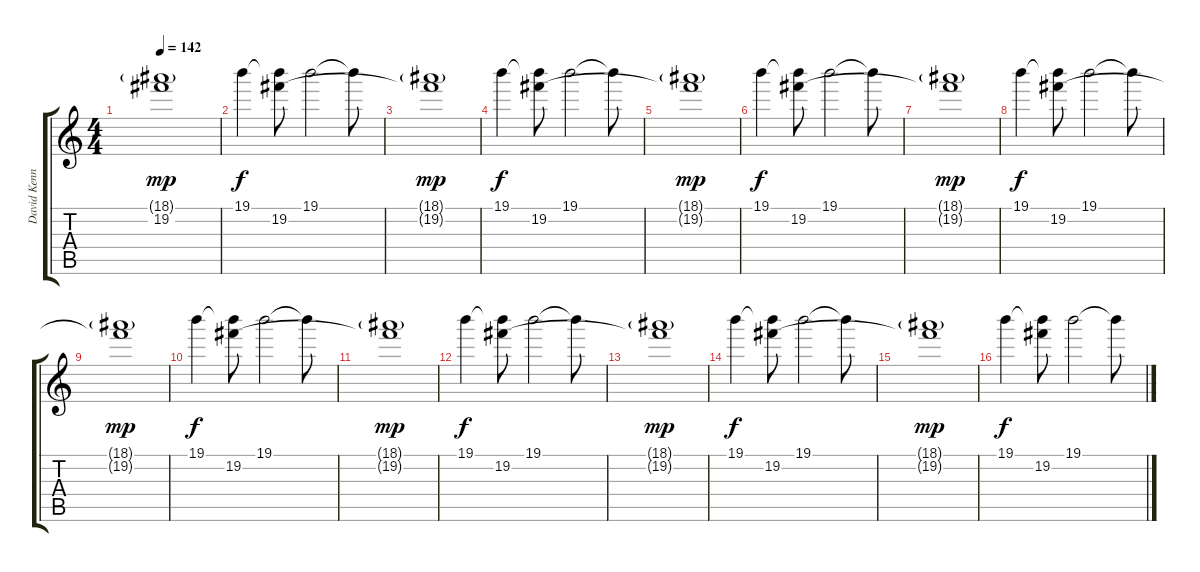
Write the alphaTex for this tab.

\track ("David Kennedy" "David Kenn") {instrument electricguitarclean}
\staff {score tabs}
\tuning (E4 B3 G3 D3 A2 E2) {hide}
\ts (4 4)
\tempo 142
\clef g2
\ks c
(18.1{g} 19.2{t}).1{dy mp} |
19.1.4{dy f} (19.1{t} 19.2).8 19.1.2 19.1{t}.8 |
(18.1{g} 19.2{t}).1{dy mp} |
19.1.4{dy f} (19.1{t} 19.2).8 19.1.2 19.1{t}.8 |
(18.1{g} 19.2{t}).1{dy mp} |
19.1.4{dy f} (19.1{t} 19.2).8 19.1.2 19.1{t}.8 |
(18.1{g} 19.2{t}).1{dy mp} |
19.1.4{dy f} (19.1{t} 19.2).8 19.1.2 19.1{t}.8 |
(18.1{g} 19.2{t}).1{dy mp} |
19.1.4{dy f} (19.1{t} 19.2).8 19.1.2 19.1{t}.8 |
(18.1{g} 19.2{t}).1{dy mp} |
19.1.4{dy f} (19.1{t} 19.2).8 19.1.2 19.1{t}.8 |
(18.1{g} 19.2{t}).1{dy mp} |
19.1.4{dy f} (19.1{t} 19.2).8 19.1.2 19.1{t}.8 |
(18.1{g} 19.2{t}).1{dy mp} |
19.1.4{dy f} (19.1{t} 19.2).8 19.1.2 19.1{t}.8
